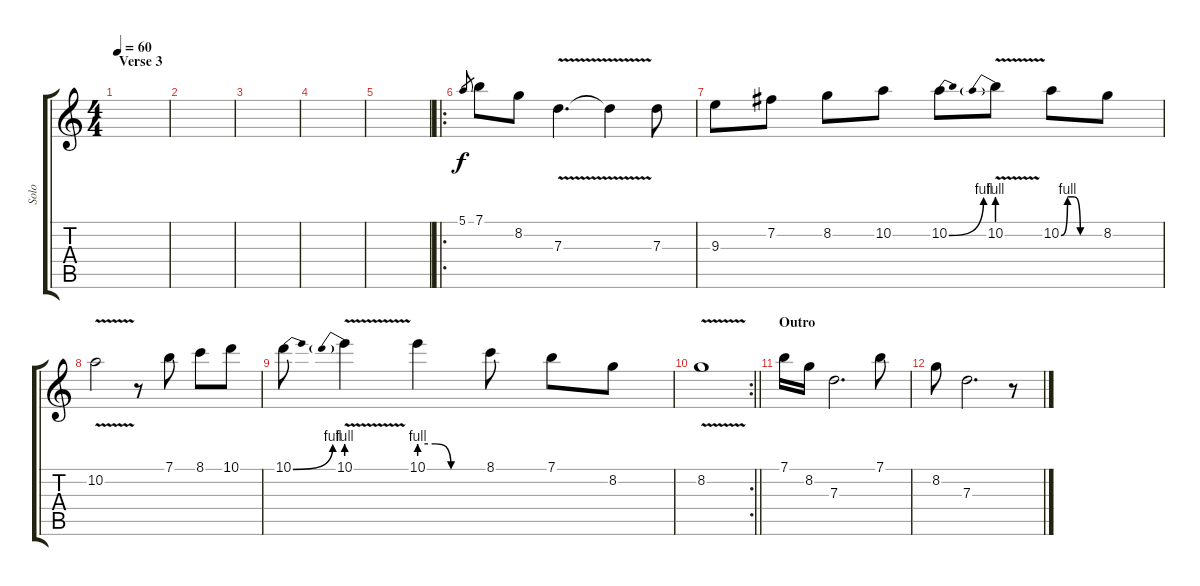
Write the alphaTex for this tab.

\track ("Solo" "Solo") {instrument distortionguitar}
\staff {score tabs}
\tuning (E4 B3 G3 D3 A2 E2) {hide}
\ts (4 4)
\section ("" "Verse 3")
\tempo 60
\clef g2
\ks c
|
|
|
|
|
\ro
5.1.8{gr} 7.1.8 8.2.8 7.3{v}.4{d} 7.3{t}.4 7.3.8 |
9.3.8 7.2.8 8.2.8 10.2.8 10.2{be (bend 0 0 60 4)}.8 10.2{be (prebend 0 4 60 4) v}.8 10.2{be (custom 0 0 10 4 20 4 30 0 60 0)}.8 8.2.8 |
10.2{v}.2 r.8 7.1.8 8.1.8 10.1.8 |
10.1{be (bend 0 0 60 4)}.8 10.1{be (prebend 0 4 60 4) v}.4 10.1{be (custom 0 4 15 4 30 0 60 0)}.4 8.1.8 7.1.8 8.2.8 |
\rc 2
\barLineRight lightlight
8.2{v}.1 |
\section ("" "Outro")
7.1.16 8.2.16 7.3.2{d} 7.1.8 |
8.2.8 7.3.2{d} r.8
